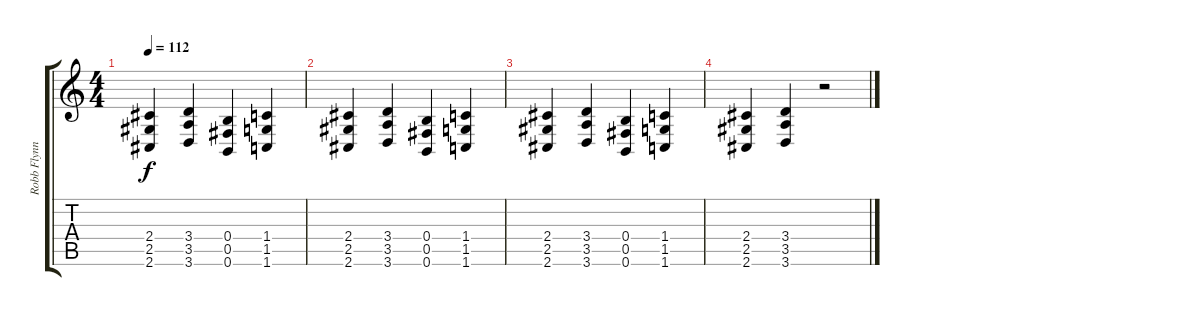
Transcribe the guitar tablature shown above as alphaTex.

\track ("Robb Flynn" "Robb Flynn") {instrument distortionguitar}
\staff {score tabs}
\tuning (Db4 Ab3 E3 B2 Gb2 B1) {hide}
\ts (4 4)
\tempo 112
\clef g2
\ks c
(2.4 2.5 2.6).4{dy f} (3.4 3.5 3.6).4 (0.4 0.5 0.6).4 (1.4 1.5 1.6).4 |
(2.4 2.5 2.6).4 (3.4 3.5 3.6).4 (0.4 0.5 0.6).4 (1.4 1.5 1.6).4 |
(2.4 2.5 2.6).4 (3.4 3.5 3.6).4 (0.4 0.5 0.6).4 (1.4 1.5 1.6).4 |
(2.4 2.5 2.6).4 (3.4 3.5 3.6).4 r.2
